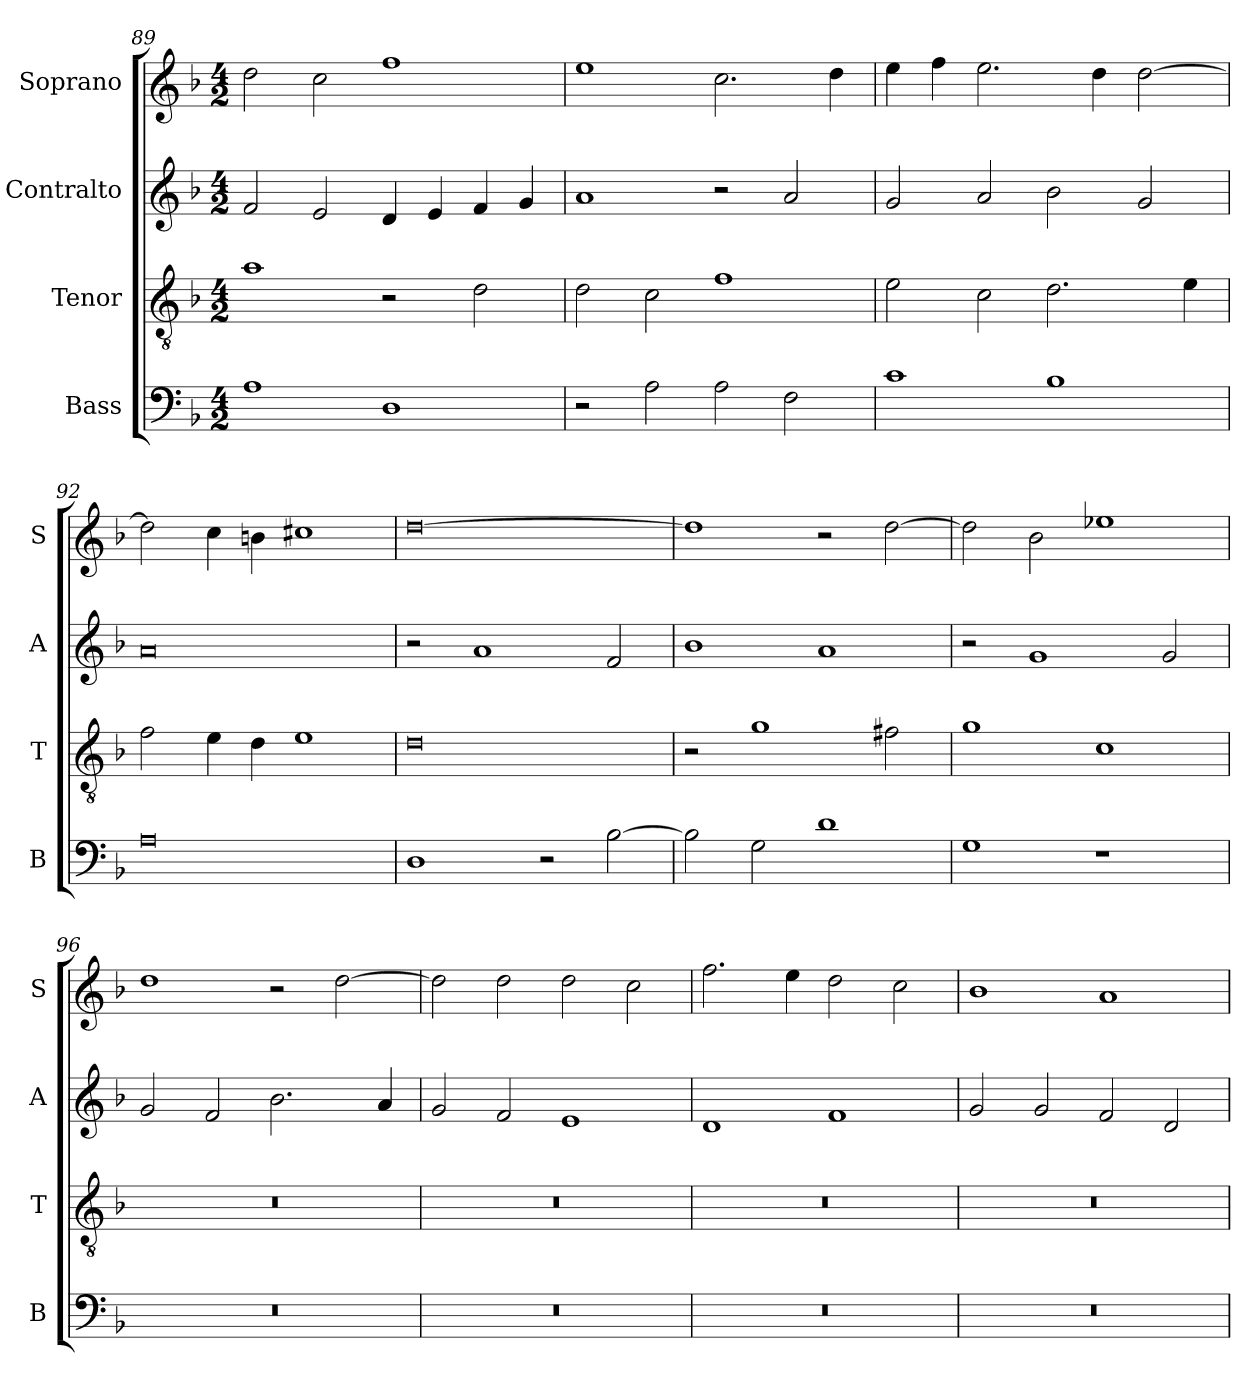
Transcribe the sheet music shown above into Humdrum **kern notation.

**kern	**kern	**kern	**kern
*part4	*part3	*part2	*part1
*staff4	*staff3	*staff2	*staff1
*I"Bass	*I"Tenor	*I"Contralto	*I"Soprano
*I'B	*I'T	*I'A	*I'S
*clefF4	*clefGv2	*clefG2	*clefG2
*k[b-]	*k[b-]	*k[b-]	*k[b-]
*G:dor	*G:dor	*G:dor	*G:dor
*M4/2	*M4/2	*M4/2	*M4/2
=89	=89	=89	=89
1A	1a	2f	2dd
.	.	2e	2cc
1D	2r	4d	1ff
.	.	4e	.
.	2d	4f	.
.	.	4g	.
=90	=90	=90	=90
2r	2d	1a	1ee
2A	2c	.	.
2A	1f	2r	2.cc
2F	.	2a	.
.	.	.	4dd
=91	=91	=91	=91
1c	2e	2g	4ee
.	.	.	4ff
.	2c	2a	2.ee
1B-	2.d	2b-	.
.	.	.	4dd
.	.	2g	[2dd
.	4e	.	.
=92	=92	=92	=92
0A	2f	0a	2dd]
.	4e	.	4cc
.	4d	.	4bn
.	1e	.	1cc#X
=93	=93	=93	=93
1D	0d	2r	[0dd
.	.	1a	.
2r	.	.	.
[2B-	.	2f	.
=94	=94	=94	=94
2B-]	2r	1b-	1dd]
2G	1g	.	.
1d	.	1a	2r
.	2f#X	.	[2dd
=95	=95	=95	=95
1G	1g	2r	2dd]
.	.	1g	2b-
1r	1c	.	1ee-X
.	.	2g	.
=96	=96	=96	=96
0r	0r	2g	1dd
.	.	2f	.
.	.	2.b-	2r
.	.	.	[2dd
.	.	4a	.
=97	=97	=97	=97
0r	0r	2g	2dd]
.	.	2f	2dd
.	.	1e	2dd
.	.	.	2cc
=98	=98	=98	=98
0r	0r	1d	2.ff
.	.	.	4ee
.	.	1f	2dd
.	.	.	2cc
=99	=99	=99	=99
0r	0r	2g	1b-
.	.	2g	.
.	.	2f	1a
.	.	2d	.
=	=	=	=
*-	*-	*-	*-
